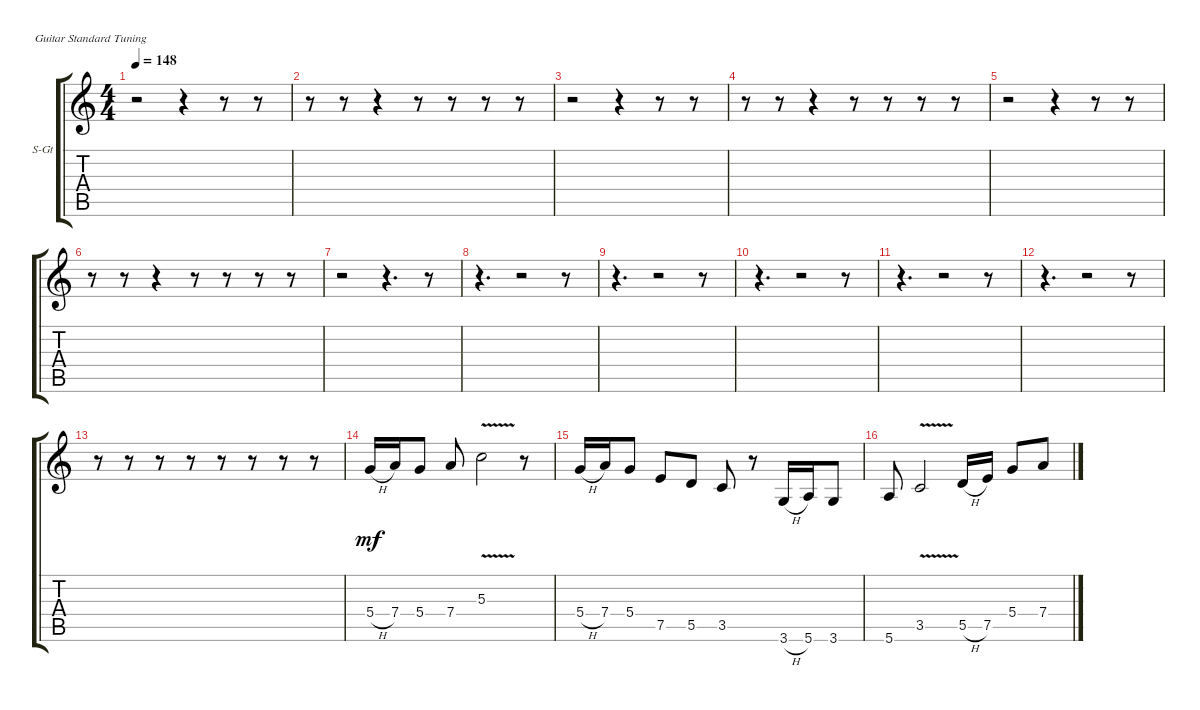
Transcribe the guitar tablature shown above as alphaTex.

\defaultSystemsLayout 4
\bracketExtendMode groupsimilarinstruments
\firstSystemTrackNameOrientation horizontal
\otherSystemsTrackNameOrientation horizontal
\track ("Steel Guitar" "S-Gt") {instrument acousticguitarsteel}
\staff {score tabs}
\tuning (E4 B3 G3 D3 A2 E2)
\ts (4 4)
\tempo 148
\clef g2
\scale
0.333333
\ks c
r.2{dy mf} r.4 r.8 r.8 |
\scale
0.333333 r.8 r.8 r.4 r.8 r.8 r.8 r.8 |
\scale
0.333333 r.2 r.4 r.8 r.8 |
\scale
0.333333 r.8 r.8 r.4 r.8 r.8 r.8 r.8 |
\scale
0.333333 r.2 r.4 r.8 r.8 |
\scale
0.333333 r.8 r.8 r.4 r.8 r.8 r.8 r.8 |
\scale
0.333333 r.2 r.4{d} r.8 |
\scale
0.333333 r.4{d} r.2 r.8 |
\scale
0.333333 r.4{d} r.2 r.8 |
\scale
0.333333 r.4{d} r.2 r.8 |
\scale
0.333333 r.4{d} r.2 r.8 |
\scale
0.333333 r.4{d} r.2 r.8 |
\scale
0.333333 r.8 r.8 r.8 r.8 r.8 r.8 r.8 r.8 |
5.4{h}.16 7.4.16 5.4.8 7.4.8 5.3{v}.2 r.8 |
5.4{h}.16 7.4.16 5.4.8 7.5.8 5.5.8 3.5.8 r.8 3.6{h}.16 5.6.16 3.6.8 |
5.6.8 3.5{v}.2 5.5{h}.16 7.5.16 5.4.8 7.4.8
